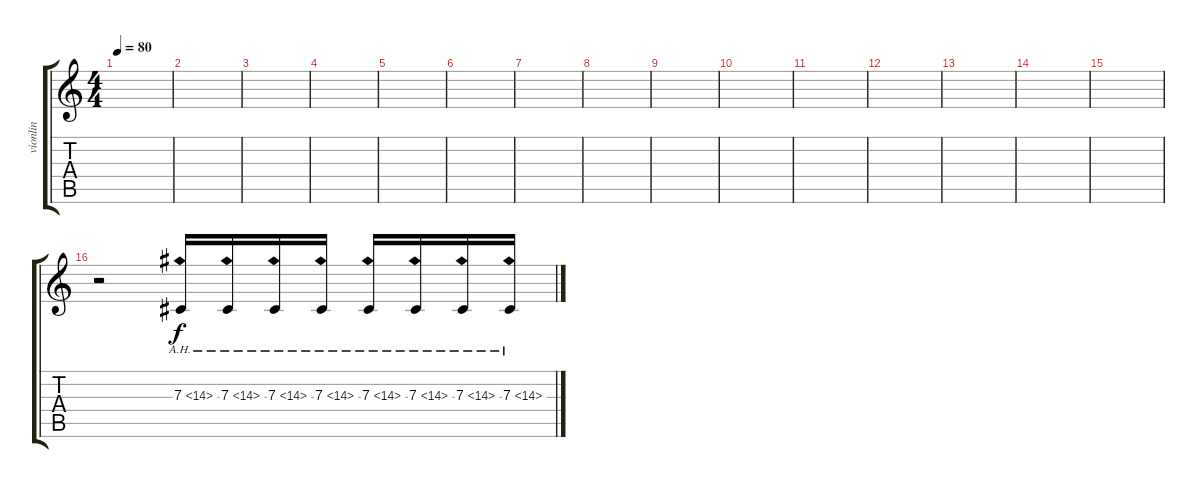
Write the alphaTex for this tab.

\track ("vionlin" "vionlin") {instrument violin}
\staff {score tabs}
\tuning (Eb4 Bb3 Gb3 Db3 Ab2 Db2) {hide}
\ts (4 4)
\tempo 80
\clef g2
\ks c
|
|
|
|
|
|
|
|
|
|
|
|
|
|
|
r.2 7.3{ah 7}.16{volume 7} 7.3{ah 7}.16 7.3{ah 7}.16 7.3{ah 7}.16 7.3{ah 7}.16 7.3{ah 7}.16 7.3{ah 7}.16 7.3{ah 7}.16
